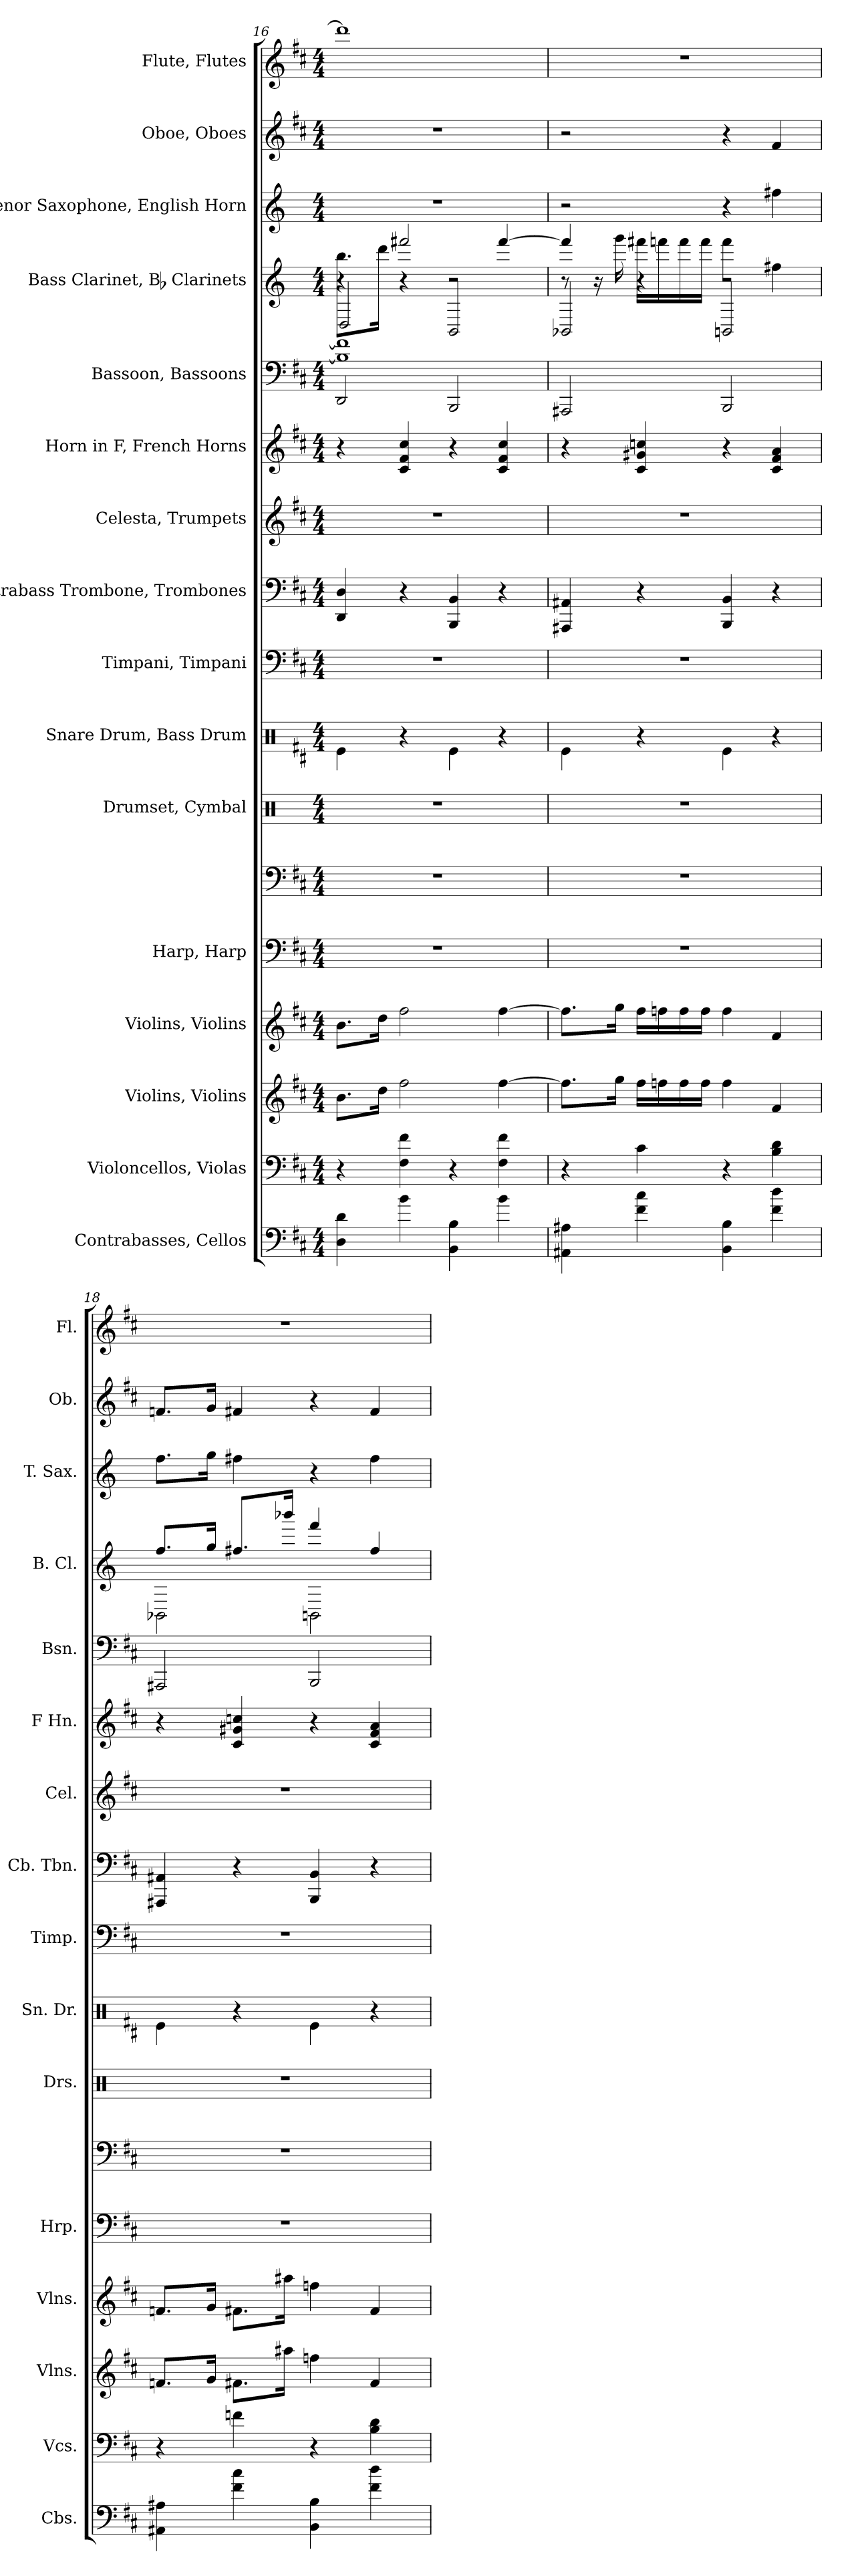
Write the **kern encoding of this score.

**kern	**kern	**kern	**kern	**kern	**kern	**kern	**kern	**kern	**kern	**kern	**kern	**kern	**kern	**kern	**kern	**kern
*part16	*part15	*part14	*part13	*part12	*part12	*part11	*part10	*part9	*part8	*part7	*part6	*part5	*part4	*part3	*part2	*part1
*staff17	*staff16	*staff15	*staff14	*staff13	*staff12	*staff11	*staff10	*staff9	*staff8	*staff7	*staff6	*staff5	*staff4	*staff3	*staff2	*staff1
*I"Contrabasses, Cellos	*I"Violoncellos, Violas	*I"Violins, Violins	*I"Violins, Violins	*I"Harp, Harp	*	*I"Drumset, Cymbal	*I"Snare Drum, Bass Drum	*I"Timpani, Timpani	*I"Contrabass Trombone, Trombones	*I"Celesta, Trumpets	*I"Horn in F, French Horns	*I"Bassoon, Bassoons	*I"Bass Clarinet, B-flat Clarinets	*I"Tenor Saxophone, English Horn	*I"Oboe, Oboes	*I"Flute, Flutes
*I'Cbs.	*I'Vcs.	*I'Vlns.	*I'Vlns.	*I'Hrp.	*	*I'Drs.	*I'Sn. Dr.	*I'Timp.	*I'Cb. Tbn.	*I'Cel.	*I'F Hn.	*I'Bsn.	*I'B. Cl.	*I'T. Sax.	*I'Ob.	*I'Fl.
!!LO:PB:g=z
*clefF4	*clefF4	*clefG2	*clefG2	*clefF4	*clefF4	*clefX	*clefX	*clefF4	*clefF4	*clefG2	*clefG2	*clefF4	*clefG2	*clefG2	*clefG2	*clefG2
*ITrd7c12	*	*	*	*	*	*	*	*	*	*ITrd-7c-12	*ITrd4c7	*	*ITrd8c14	*ITrd8c14	*	*
*k[f#c#]	*k[f#c#]	*k[f#c#]	*k[f#c#]	*k[f#c#]	*k[f#c#]	*k[]	*k[f#c#]	*k[f#c#]	*k[f#c#]	*k[f#c#]	*k[f#]	*k[f#c#]	*k[]	*k[]	*k[f#c#]	*k[f#c#]
*M4/4	*M4/4	*M4/4	*M4/4	*M4/4	*M4/4	*M4/4	*M4/4	*M4/4	*M4/4	*M4/4	*M4/4	*M4/4	*M4/4	*M4/4	*M4/4	*M4/4
=16	=16	=16	=16	=16	=16	=16	=16	=16	=16	=16	=16	=16	=16	=16	=16	=16
*	*	*	*	*	*	*	*	*	*	*	*	*^	*^	*	*	*
*	*	*	*	*	*	*	*	*	*	*	*	*	*	*	*^	*	*	*
4DD\ 4D\	4r	8.b\L	8.b\L	1r	1r	1r	4Re\	1r	4DD/ 4D/	1r	4r	1B] 1f#]	2DD/	4r	8.b\L	2DD/	1r	1r	1ddd]
.	.	16dd\Jk	16dd\Jk	.	.	.	.	.	.	.	.	.	.	.	16dd\Jk	.	.	.	.
4B\	4F#\ 4f#\	2ff#\	2ff#\	.	.	.	4r	.	4r	.	4F#/ 4B/ 4f#/	.	.	2ff#X/	4r	.	.	.	.
4BBB\ 4BB\	4r	.	.	.	.	.	4Re\	.	4BBB/ 4BB/	.	4r	.	2BBB/	.	2r	2BBB/	.	.	.
4B\	4F#\ 4f#\	[4ff#\	[4ff#\	.	.	.	4r	.	4r	.	4F#/ 4B/ 4f#/	.	.	[4ff#/	.	.	.	.	.
*	*	*	*	*	*	*	*	*	*	*	*	*v	*v	*	*	*	*	*	*
=17	=17	=17	=17	=17	=17	=17	=17	=17	=17	=17	=17	=17	=17	=17	=17	=17	=17	=17
4AAA#X\ 4AA#X\	4r	8.ff#\L]	8.ff#\L]	1r	1r	1r	4Re\	1r	4AAA#X/ 4AA#X/	1r	4r	2AAA#X/	4ff#/]	8r	2BBB-X/	2r	2r	1r
.	.	.	.	.	.	.	.	.	.	.	.	.	.	16r	.	.	.	.
.	.	16gg\Jk	16gg\Jk	.	.	.	.	.	.	.	.	.	.	16gg\	.	.	.	.
4F#\ 4c#\	4c#\	16ff#\LL	16ff#\LL	.	.	.	4r	.	4r	.	4F#/ 4c#X/ 4fn/	.	4r	16ff#X\LL	.	.	.	.
.	.	16ffn\	16ffn\	.	.	.	.	.	.	.	.	.	.	16ffn\	.	.	.	.
.	.	16ff\	16ff\	.	.	.	.	.	.	.	.	.	.	16ff\	.	.	.	.
.	.	16ff\JJ	16ff\JJ	.	.	.	.	.	.	.	.	.	.	16ff\JJ	.	.	.	.
4BBB\ 4BB\	4r	4ff\	4ff\	.	.	.	4Re\	.	4BBB/ 4BB/	.	4r	2BBB/	2r	4ff\	2BBBn/	4r	4r	.
4F#\ 4d\	4B\ 4d\	4f#/	4f#/	.	.	.	4r	.	4r	.	4F#/ 4B/ 4d/	.	.	4f#X\	.	4f#X\	4f#/	.
*	*	*	*	*	*	*	*	*	*	*	*	*	*	*v	*v	*	*	*
=18	=18	=18	=18	=18	=18	=18	=18	=18	=18	=18	=18	=18	=18	=18	=18	=18	=18
4AAA#X\ 4AA#X\	4r	8.fn/L	8.fn/L	1r	1r	1r	4Re\	1r	4AAA#X/ 4AA#X/	1r	4r	2AAA#X/	8.f/L	2BBB-X\	8.f\L	8.fn/L	1r
.	.	16g/Jk	16g/Jk	.	.	.	.	.	.	.	.	.	16g/Jk	.	16g\Jk	16g/Jk	.
4F#\ 4c#\	4fn\	8.f#X\L	8.f#X\L	.	.	.	4r	.	4r	.	4F#/ 4c#X/ 4fn/	.	8.f#X/L	.	4f#X\	4f#X/	.
.	.	16aa#X\Jk	16aa#X\Jk	.	.	.	.	.	.	.	.	.	16bb-X/Jk	.	.	.	.
4BBB\ 4BB\	4r	4ffn\	4ffn\	.	.	.	4Re\	.	4BBB/ 4BB/	.	4r	2BBB/	4ff/	2BBBn\	4r	4r	.
4F#\ 4d\	4B\ 4d\	4f#/	4f#/	.	.	.	4r	.	4r	.	4F#/ 4B/ 4d/	.	4f#/	.	4f#\	4f#/	.
*	*	*	*	*	*	*	*	*	*	*	*	*	*v	*v	*	*	*
=	=	=	=	=	=	=	=	=	=	=	=	=	=	=	=	=
*-	*-	*-	*-	*-	*-	*-	*-	*-	*-	*-	*-	*-	*-	*-	*-	*-
